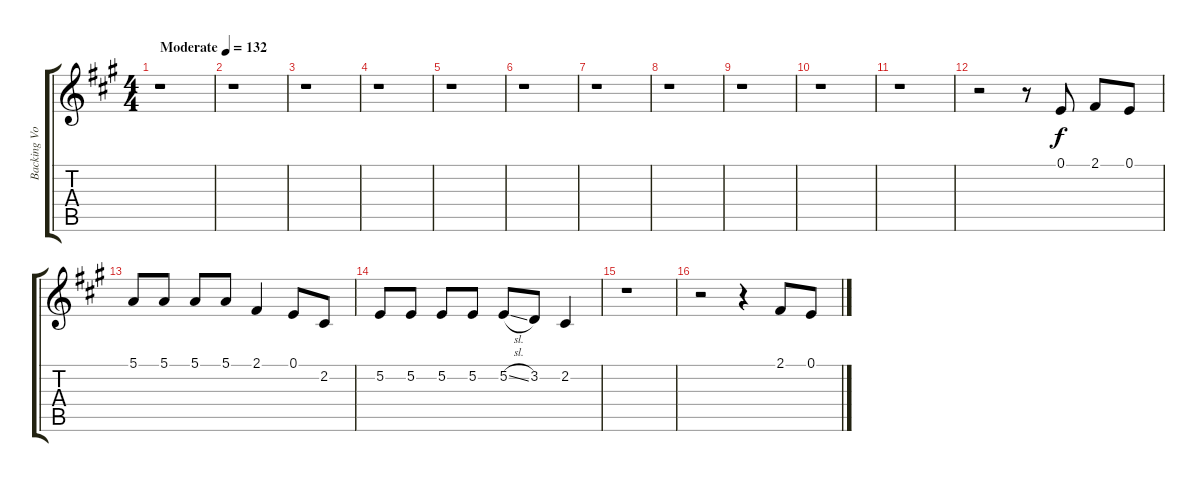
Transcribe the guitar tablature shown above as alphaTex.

\track ("Backing Vocal" "Backing Vo") {instrument clarinet}
\staff {score tabs}
\tuning (E4 B3 G3 D3 A2 E2) {hide}
\ts (4 4)
\tempo (132 "Moderate")
\clef g2
\ks a
r.1{dy f instrument clarinet} |
r.1 |
r.1 |
r.1 |
r.1 |
r.1 |
r.1 |
r.1 |
r.1 |
r.1 |
r.1 |
r.2 r.8 0.1.8 2.1.8 0.1.8 |
5.1.8 5.1.8 5.1.8 5.1.8 2.1.4 0.1.8 2.2.8 |
5.2.8 5.2.8 5.2.8 5.2.8 5.2{sl}.8 3.2.8 2.2.4 |
r.1 |
r.2 r.4 2.1.8 0.1.8
